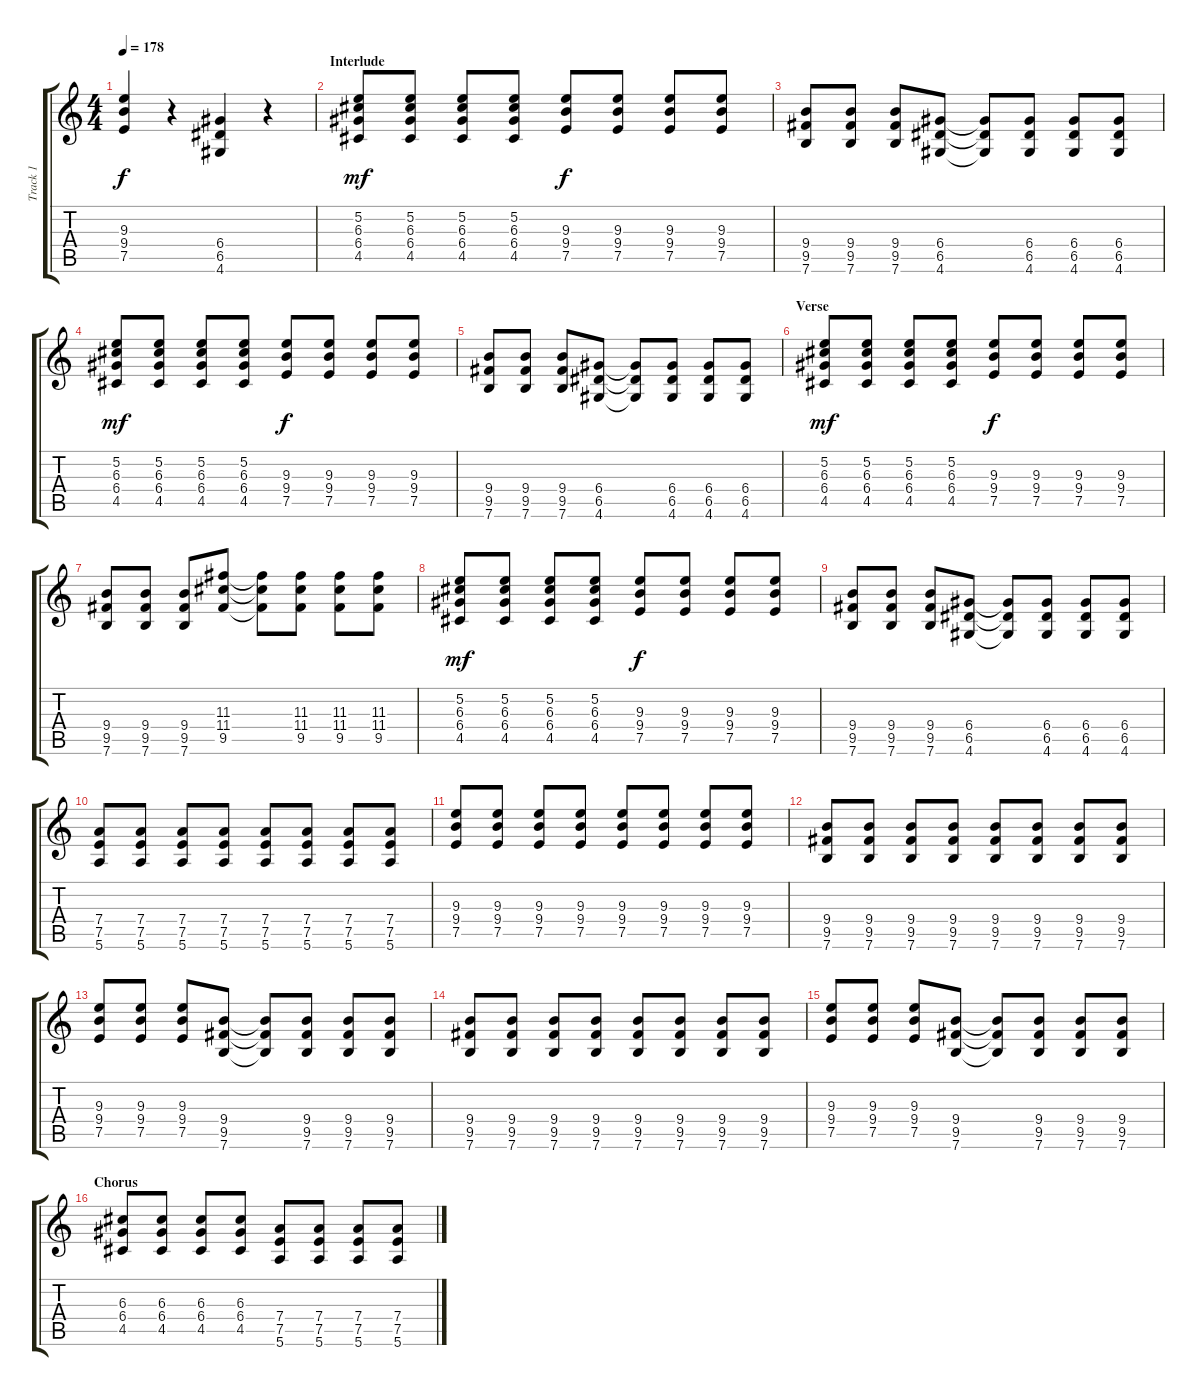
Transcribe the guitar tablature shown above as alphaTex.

\track ("Track 1" "Track 1") {instrument overdrivenguitar}
\staff {score tabs}
\tuning (E4 B3 G3 D3 A2 E2) {hide}
\ts (4 4)
\tempo 178
\clef g2
\ks c
(9.3 9.4 7.5).4{dy f} r.4 (6.4 6.5 4.6).4 r.4 |
\section ("" "Interlude")
(5.2 6.3 6.4 4.5).8{dy mf} (5.2 6.3 6.4 4.5).8 (5.2 6.3 6.4 4.5).8 (5.2 6.3 6.4 4.5).8 (9.3 9.4 7.5).8{dy f} (9.3 9.4 7.5).8 (9.3 9.4 7.5).8 (9.3 9.4 7.5).8 |
(9.4 9.5 7.6).8 (9.4 9.5 7.6).8 (9.4 9.5 7.6).8 (6.4 6.5 4.6).8 (6.4{t} 6.5{t} 4.6{t}).8 (6.4 6.5 4.6).8 (6.4 6.5 4.6).8 (6.4 6.5 4.6).8 |
(5.2 6.3 6.4 4.5).8{dy mf} (5.2 6.3 6.4 4.5).8 (5.2 6.3 6.4 4.5).8 (5.2 6.3 6.4 4.5).8 (9.3 9.4 7.5).8{dy f} (9.3 9.4 7.5).8 (9.3 9.4 7.5).8 (9.3 9.4 7.5).8 |
(9.4 9.5 7.6).8 (9.4 9.5 7.6).8 (9.4 9.5 7.6).8 (6.4 6.5 4.6).8 (6.4{t} 6.5{t} 4.6{t}).8 (6.4 6.5 4.6).8 (6.4 6.5 4.6).8 (6.4 6.5 4.6).8 |
\section ("" "Verse")
(5.2 6.3 6.4 4.5).8{dy mf} (5.2 6.3 6.4 4.5).8 (5.2 6.3 6.4 4.5).8 (5.2 6.3 6.4 4.5).8 (9.3 9.4 7.5).8{dy f} (9.3 9.4 7.5).8 (9.3 9.4 7.5).8 (9.3 9.4 7.5).8 |
(9.4 9.5 7.6).8 (9.4 9.5 7.6).8 (9.4 9.5 7.6).8 (11.3 11.4 9.5).8 (11.3{t} 11.4{t} 9.5{t}).8 (11.3 11.4 9.5).8 (11.3 11.4 9.5).8 (11.3 11.4 9.5).8 |
(5.2 6.3 6.4 4.5).8{dy mf} (5.2 6.3 6.4 4.5).8 (5.2 6.3 6.4 4.5).8 (5.2 6.3 6.4 4.5).8 (9.3 9.4 7.5).8{dy f} (9.3 9.4 7.5).8 (9.3 9.4 7.5).8 (9.3 9.4 7.5).8 |
(9.4 9.5 7.6).8 (9.4 9.5 7.6).8 (9.4 9.5 7.6).8 (6.4 6.5 4.6).8 (6.4{t} 6.5{t} 4.6{t}).8 (6.4 6.5 4.6).8 (6.4 6.5 4.6).8 (6.4 6.5 4.6).8 |
(7.4 7.5 5.6).8 (7.4 7.5 5.6).8 (7.4 7.5 5.6).8 (7.4 7.5 5.6).8 (7.4 7.5 5.6).8 (7.4 7.5 5.6).8 (7.4 7.5 5.6).8 (7.4 7.5 5.6).8 |
(9.3 9.4 7.5).8 (9.3 9.4 7.5).8 (9.3 9.4 7.5).8 (9.3 9.4 7.5).8 (9.3 9.4 7.5).8 (9.3 9.4 7.5).8 (9.3 9.4 7.5).8 (9.3 9.4 7.5).8 |
(9.4 9.5 7.6).8 (9.4 9.5 7.6).8 (9.4 9.5 7.6).8 (9.4 9.5 7.6).8 (9.4 9.5 7.6).8 (9.4 9.5 7.6).8 (9.4 9.5 7.6).8 (9.4 9.5 7.6).8 |
(9.3 9.4 7.5).8 (9.3 9.4 7.5).8 (9.3 9.4 7.5).8 (9.4 9.5 7.6).8 (9.4{t} 9.5{t} 7.6{t}).8 (9.4 9.5 7.6).8 (9.4 9.5 7.6).8 (9.4 9.5 7.6).8 |
(9.4 9.5 7.6).8 (9.4 9.5 7.6).8 (9.4 9.5 7.6).8 (9.4 9.5 7.6).8 (9.4 9.5 7.6).8 (9.4 9.5 7.6).8 (9.4 9.5 7.6).8 (9.4 9.5 7.6).8 |
(9.3 9.4 7.5).8 (9.3 9.4 7.5).8 (9.3 9.4 7.5).8 (9.4 9.5 7.6).8 (9.4{t} 9.5{t} 7.6{t}).8 (9.4 9.5 7.6).8 (9.4 9.5 7.6).8 (9.4 9.5 7.6).8 |
\section ("" "Chorus")
(6.3 6.4 4.5).8 (6.3 6.4 4.5).8 (6.3 6.4 4.5).8 (6.3 6.4 4.5).8 (7.4 7.5 5.6).8 (7.4 7.5 5.6).8 (7.4 7.5 5.6).8 (7.4 7.5 5.6).8
